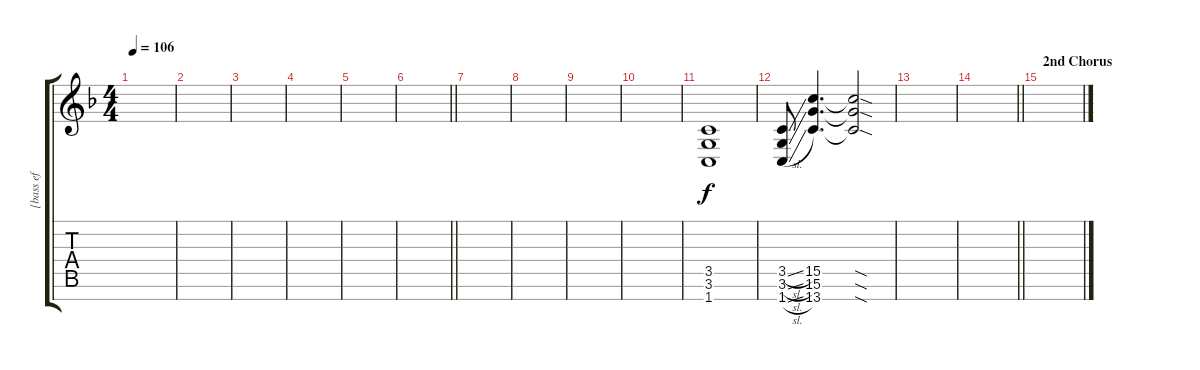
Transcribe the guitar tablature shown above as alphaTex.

\track ("  [bass effects]" "  [bass ef") {instrument electricbasspick}
\staff {score tabs}
\tuning (E4 B3 G3 D3 A2 E2 B1) {hide}
\ts (4 4)
\tempo 106
\clef g2
\ks dminor
|
|
|
|
|
\barLineRight lightlight
|
|
|
|
|
(3.5 3.6 1.7).1{dy f} |
(3.5{sl} 3.6{sl} 1.7{sl}).8 (15.5 15.6 13.7).4{d} (15.5{sod t} 15.6{sod t} 13.7{sod t}).2 |
|
\barLineRight lightlight
|
\section ("" "2nd Chorus")
